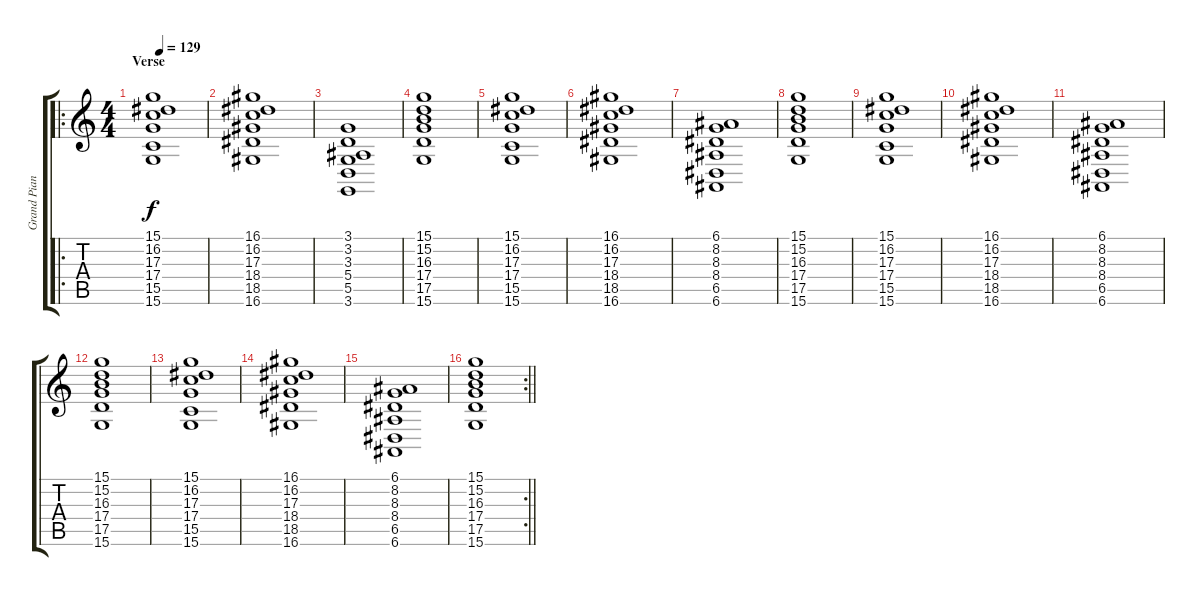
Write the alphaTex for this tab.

\track ("Grand Piano" "Grand Pian") {instrument acousticgrandpiano}
\staff {score tabs}
\tuning (E4 B3 G3 D3 A2 E2) {hide}
\ro
\ts (4 4)
\section ("" "Verse")
\tempo 129
\clef g2
\ks c
(15.1 16.2 17.3 17.4 15.5 15.6).1{dy f} |
(16.1 16.2 17.3 18.4 18.5 16.6).1 |
(3.1 3.2 3.3 5.4 5.5 3.6).1 |
(15.1 15.2 16.3 17.4 17.5 15.6).1 |
(15.1 16.2 17.3 17.4 15.5 15.6).1 |
(16.1 16.2 17.3 18.4 18.5 16.6).1 |
(6.1 8.2 8.3 8.4 6.5 6.6).1 |
(15.1 15.2 16.3 17.4 17.5 15.6).1 |
(15.1 16.2 17.3 17.4 15.5 15.6).1 |
(16.1 16.2 17.3 18.4 18.5 16.6).1 |
(6.1 8.2 8.3 8.4 6.5 6.6).1 |
(15.1 15.2 16.3 17.4 17.5 15.6).1 |
(15.1 16.2 17.3 17.4 15.5 15.6).1 |
(16.1 16.2 17.3 18.4 18.5 16.6).1 |
(6.1 8.2 8.3 8.4 6.5 6.6).1 |
\rc 2
\barLineRight lightlight
(15.1 15.2 16.3 17.4 17.5 15.6).1
